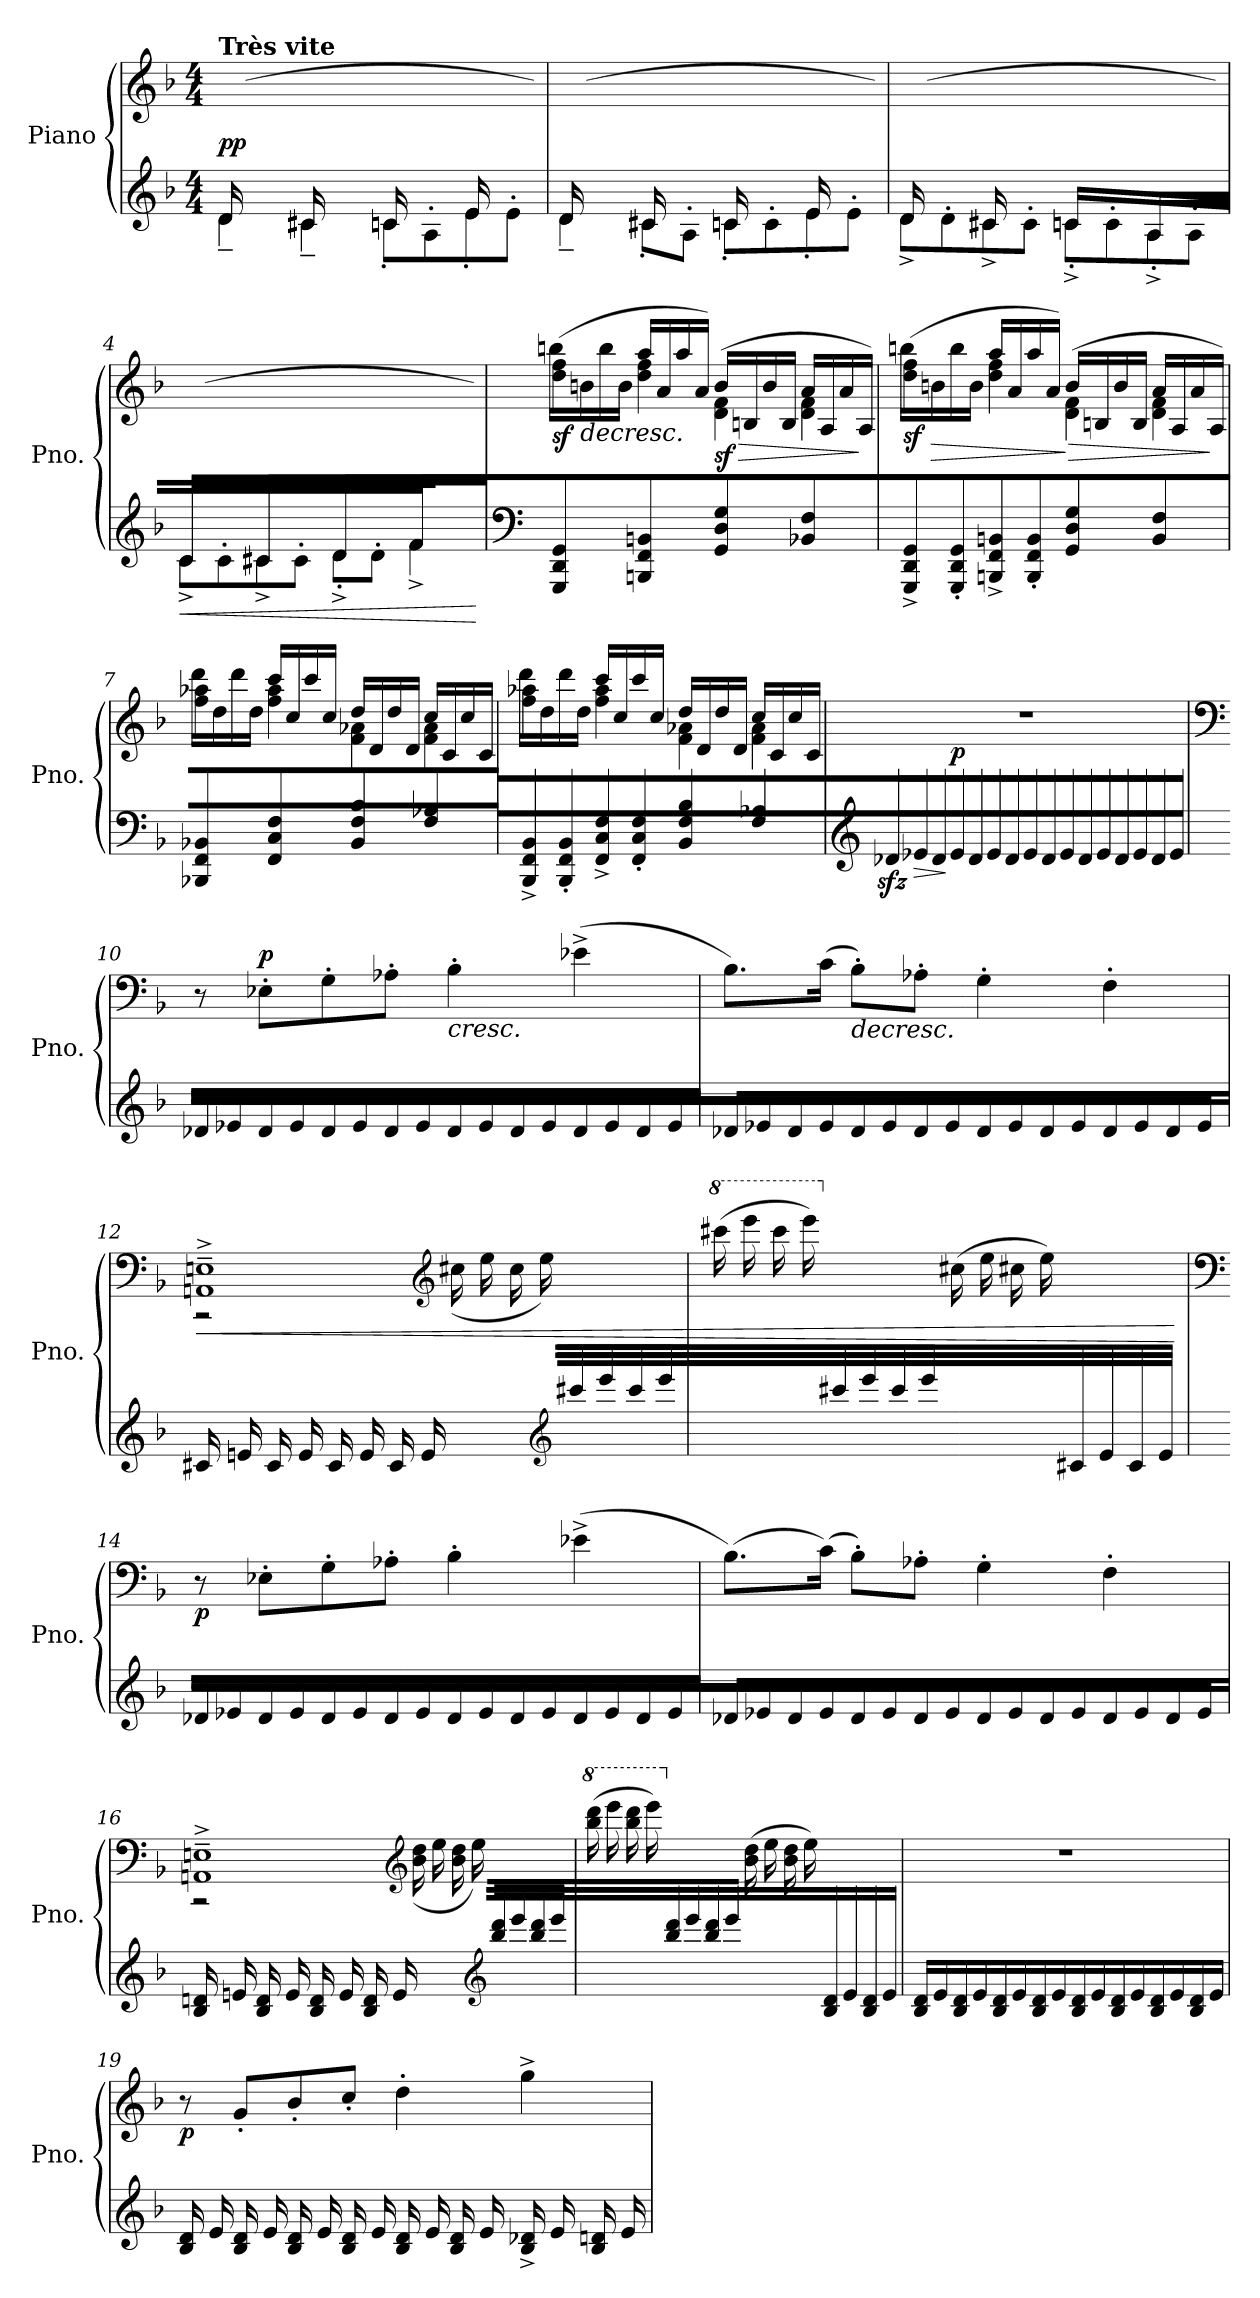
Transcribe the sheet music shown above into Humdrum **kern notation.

**kern	**kern	**dynam
*part1	*part1	*part1
*staff2	*staff1	*staff1/2
*I"Piano	*	*
*I'Pno.	*	*
*clefG2	*clefG2	*
*k[b-]	*k[b-]	*
*M4/4	*M4/4	*
=1	=1	=1
*^	*	*
!	!	!LO:TX:a:B:t=Très vite	!
!	!	!	!LO:DY:b
16d/LL	4d~<\	16ryy	pp
8.ryy	.	(>16f\	.
.	.	16a\	.
.	.	16f\JJ	.
16c#X/LL	4c#X~<\	16ryy	.
8.ryy	.	16f\	.
.	.	16a\	.
.	.	16f\JJ	.
16cn/LL	8cn'<\L	16ryy	.
8.ryy	.	16f\	.
.	8A'<\	16a\	.
.	.	16f\JJ	.
16e/LL	8e'<\	16ryy	.
8.ryy	.	16f\	.
.	8e'<\J	16a\	.
.	.	16f\JJ)	.
=2	=2	=2	=2
16d/LL	4d~<\	16ryy	.
8.ryy	.	(>16f\	.
.	.	16a\	.
.	.	16f\JJ	.
16c#X/LL	8c#X'<\L	16ryy	.
8.ryy	.	16f\	.
.	8A'<\J	16a\	.
.	.	16f\JJ	.
16cn/LL	8cn'<\L	16ryy	.
8.ryy	.	16f\	.
.	8c'<\	16a\	.
.	.	16f\JJ	.
16e/LL	8e'<\	16ryy	.
8.ryy	.	16f\	.
.	8e'<\J	16a\	.
.	.	16f\JJ)	.
!!LO:LB:g=z
=3	=3	=3	=3
16d/LL	8d^<\L	16ryy	.
8.ryy	.	(>16f\	.
.	8d'<\	16a\	.
.	.	16f\JJ	.
16c#X/LL	8c#X^<\	16ryy	.
8.ryy	.	16f\	.
.	8c#'<\J	16a\	.
.	.	16f\JJ	.
16cn/LL	8cn'<^<\L	16ryy	.
8.ryy	.	16f\	.
.	8c'<\	16a\	.
.	.	16f\JJ	.
16A/LL	8A'<^<\	16ryy	.
8.ryy	.	16f\	.
.	8A'<\J	16a\	.
.	.	16f\JJ)	.
=4	=4	=4	=4
!	!	!	!LO:HP:b=2
16c/LL	8c^<\L	16ryy	<
8.ryy	.	(>16f\	.
.	8c'<\	16a\	.
.	.	16f\JJ	.
16c#X/LL	8c#X^<\	16ryy	.
8.ryy	.	16f\	.
.	8c#'<\J	16a\	.
.	.	16f\JJ	.
16d/LL	8d'<^<\L	16ryy	.
8.ryy	.	16f\	.
.	8d'<\J	16a\	.
.	.	16f\JJ	.
16f/LL	4f^<\	16ryy	.
8.ryy	.	16f\	.
.	.	16a\	.
.	.	16f\JJ)	.
*v	*v	*	*
.	.	[
!!LO:LB:g=z
=5	=5	=5
*clefF4	*	*
*	*^	*
!	!	!	!LO:DY:b
4GGG/ 4DD/ 4GG/	(<4dd\ 4ff\	16bbn\LL	sf
!	!	!	!LO:HP:b
.	.	16bn\	>
.	.	16bb\	.
.	.	16b\JJ	.
4BBBn/ 4FF/ 4BBn/	4dd\ 4ff\	16aa/LL	.
.	.	16a/	.
.	.	16aa/	.
.	.	16a/JJ)	.
!	!	!	!LO:HP:b
!	!	!	!LO:DY:n=1:b
4GG/ 4D/ 4G/	(<4d\ 4f\	16b/LL	> sf
.	.	16Bn/	.
.	.	16b/	.
.	.	16B/JJ	.
4BB-X/ 4F/	4d\ 4f\	16a/LL	.
.	.	16A/	.
.	.	16a/	.
.	.	16A/JJ)	]
=6	=6	=6	=6
!	!	!	!LO:DY:b
8GGG/^ 8DD/^ 8GG/^L	(<4dd\ 4ff\	16bbn\LL	sf
!	!	!	!LO:HP:b
.	.	16bn\	>
8GGG/' 8DD/' 8GG/'	.	16bb\	.
.	.	16b\JJ	.
8BBBn/^ 8FF/^ 8BBn/^	4dd\ 4ff\	16aa/LL	.
.	.	16a/	.
8BBB/' 8FF/' 8BB/'J	.	16aa/	.
.	.	16a/JJ)	.
!	!	!	!LO:HP:n=1:b
4GG/ 4D/ 4G/	(<4d\ 4f\	16b/LL	] >
.	.	16Bn/	.
.	.	16b/	.
.	.	16B/JJ	.
4BB/ 4F/	4d\ 4f\	16a/LL	.
.	.	16A/	.
.	.	16a/	.
.	.	16A/JJ)	]
!!LO:LB:g=z	!!
=7	=7	=7	=7
4BBB-X/ 4FF/ 4BB-X/	4ff\ 4aa-X\	16ddd\LL	.
.	.	16dd\	.
.	.	16ddd\	.
.	.	16dd\JJ	.
4FF/ 4C/ 4F/	4ff\ 4aa-\	16ccc/LL	.
.	.	16cc/	.
.	.	16ccc/	.
.	.	16cc/JJ	.
4BB-\ 4F\ 4B-\	4f\ 4a-X\	16dd/LL	.
.	.	16d/	.
.	.	16dd/	.
.	.	16d/JJ	.
4F\ 4A-X\	4f\ 4a-\	16cc/LL	.
.	.	16c/	.
.	.	16cc/	.
.	.	16c/JJ	.
=8	=8	=8	=8
8BBB-/^ 8FF/^ 8BB-/^L	4ff\ 4aa-X\	16ddd\LL	.
.	.	16dd\	.
8BBB-/' 8FF/' 8BB-/'J	.	16ddd\	.
.	.	16dd\JJ	.
8FF/^ 8C/^ 8F/^L	4ff\ 4aa-\	16ccc/LL	.
.	.	16cc/	.
8FF/' 8C/' 8F/'J	.	16ccc/	.
.	.	16cc/JJ	.
4BB-\ 4F\ 4B-\	4f\ 4a-X\	16dd/LL	.
.	.	16d/	.
.	.	16dd/	.
.	.	16d/JJ	.
4F\ 4A-X\	4f\ 4a-\	16cc/LL	.
.	.	16c/	.
.	.	16cc/	.
.	.	16c/JJ	.
*	*v	*v	*
!!LO:PB:g=z
=9	=9	=9
*clefG2	*	*
16d-Xzz>/LL	1r	.
!	!	!LO:HP:b=2
16e-X/	.	>
16d-/	.	.
!	!	!LO:DY:n=1:a=2
16e-/	.	] p
16d-/	.	.
16e-/	.	.
16d-/	.	.
16e-/	.	.
16d-/	.	.
16e-/	.	.
16d-/	.	.
16e-/	.	.
16d-/	.	.
16e-/	.	.
16d-/	.	.
16e-/JJ	.	.
=10	=10	=10
*	*clefF4	*
16d-X/LL	8r	.
16e-X/	.	.
!	!	!LO:DY:a
16d-/	8E-X'\L	p
16e-/	.	.
16d-/	8G'\	.
16e-/	.	.
16d-/	8A-X'\J	.
16e-/	.	.
!	!	!LO:HP:b
16d-/	4B-'\	<
16e-/	.	.
16d-/	.	.
16e-/	.	.
16d-/	(>4e-X^\	.
16e-/	.	.
16d-/	.	.
16e-/JJ	.	.
.	.	]
!!LO:LB:g=z
=11	=11	=11
16d-X/LL	8.B-\L)	.
16e-X/	.	.
16d-/	.	.
16e-/	(>16c\Jk	.
!	!	!LO:HP:b
16d-/	8B-'\L)	>
16e-/	.	.
16d-/	8A-X'\J	.
16e-/	.	.
16d-/	4G'\	[
16e-/	.	.
16d-/	.	.
16e-/	.	.
16d-/	4F'\	.
16e-/	.	.
16d-/	.	.
16e-/	.	.
=12	=12	=12
*^	*	*
!	!	!	!LO:HP:b
*	*	*^	*
2.ryy	16c#X/	1AAn~>^> 1En~>^>	2r	<
.	16en/	.	.	.
.	16c#/	.	.	.
.	16e/	.	.	.
.	16c#/	.	.	.
.	16e/	.	.	.
.	16c#/	.	.	.
.	16e/JJ	.	.	.
*	*	*clefG2	*	*
.	2ryy	.	(>16cc#X\LL	.
.	.	.	16ee\	.
.	.	.	16cc#\	.
.	.	.	16ee\)	.
*clefG2	*	*	*	*
16ccc#X/	.	.	4ryy	.
16eee/	.	.	.	.
16ccc#/	.	.	.	.
16eee/JJ	.	.	.	.
*v	*v	*	*	*
*	*v	*v	*
.	.	]
!!LO:LB:g=z
=13	=13	=13
*^	*	*
*	*	*8va	*
4ryy	4ryy	(>16cccc#X\LL	.
.	.	16eeee\	.
.	.	16cccc#\	.
.	.	16eeee\)	.
*	*	*X8va	*
16ccc#/	2.ryy	4ryy	.
16eee/	.	.	.
16ccc#/	.	.	.
16eee/JJ	.	.	.
4ryy	.	(>16cc#X\LL	.
.	.	16ee\	.
.	.	16cc#X\	.
.	.	16ee\)	.
16c#X/	.	4ryy	.
16e/	.	.	.
16c#/	.	.	.
16e/JJ	.	.	.
*v	*v	*	*
.	.	[
=14	=14	=14
*	*clefF4	*
!	!	!LO:DY:b
16d-X/LL	8r	p
16e-X/	.	.
16d-/	8E-X'\L	.
16e-/	.	.
16d-/	8G'\	.
16e-/	.	.
16d-/	8A-X'\J	.
16e-/	.	.
16d-/	4B-'\	.
16e-/	.	.
16d-/	.	.
16e-/	.	.
16d-/	(>4e-X^\	.
16e-/	.	.
16d-/	.	.
16e-/JJ	.	.
!!LO:LB:g=z
=15	=15	=15
16d-X/LL	(>8.B-\L)	.
16e-X/	.	.
16d-/	.	.
16e-/	(>16c\Jk)	.
16d-/	8B-'\L)	.
16e-/	.	.
16d-/	8A-X'\J	.
16e-/	.	.
16d-/	4G'\	.
16e-/	.	.
16d-/	.	.
16e-/	.	.
16d-/	4F'\	.
16e-/	.	.
16d-/	.	.
16e-/	.	.
=16	=16	=16
*^	*^	*
2.ryy	16B-/ 16dn/	1AAn~>^> 1En~>^>	2r	.
.	16en/	.	.	.
.	16B-/ 16d/	.	.	.
.	16e/	.	.	.
.	16B-/ 16d/	.	.	.
.	16e/	.	.	.
.	16B-/ 16d/	.	.	.
.	16e/JJ	.	.	.
*	*	*clefG2	*	*
.	2ryy	.	(>16b-\ 16dd\LL	.
.	.	.	16ee\	.
.	.	.	16b-\ 16dd\	.
.	.	.	16ee\)	.
*clefG2	*	*	*	*
16bb-/ 16ddd/	.	.	4ryy	.
16eee/	.	.	.	.
16bb-/ 16ddd/	.	.	.	.
16eee/JJ	.	.	.	.
*	*	*v	*v	*
!!LO:LB:g=z
=17	=17	=17	=17
*	*	*8va	*
4ryy	4ryy	(>16bbb-\ 16dddd\LL	.
.	.	16eeee\	.
.	.	16bbb-\ 16dddd\	.
.	.	16eeee\)	.
*	*	*X8va	*
16bb-/ 16ddd/	2.ryy	4ryy	.
16eee/	.	.	.
16bb-/ 16ddd/	.	.	.
16eee/JJ	.	.	.
4ryy	.	(>16b-\ 16dd\LL	.
.	.	16ee\	.
.	.	16b-\ 16dd\	.
.	.	16ee\)	.
16B-/ 16d/	.	4ryy	.
16e/	.	.	.
16B-/ 16d/	.	.	.
16e/JJ	.	.	.
*v	*v	*	*
=18	=18	=18
16B-/ 16d/LL	1r	.
16e/	.	.
16B-/ 16d/	.	.
16e/	.	.
16B-/ 16d/	.	.
16e/	.	.
16B-/ 16d/	.	.
16e/	.	.
16B-/ 16d/	.	.
16e/	.	.
16B-/ 16d/	.	.
16e/	.	.
16B-/ 16d/	.	.
16e/	.	.
16B-/ 16d/	.	.
16e/JJ	.	.
!!LO:PB:g=z
=19	=19	=19
!	!	!LO:DY:b
16B-/ 16d/LL	8r	p
16e/	.	.
16B-/ 16d/	8g'/L	.
16e/	.	.
16B-/ 16d/	8b-'/	.
16e/	.	.
16B-/ 16d/	8cc'/J	.
16e/	.	.
16B-/ 16d/	4dd'\	.
16e/	.	.
16B-/ 16d/	.	.
16e/	.	.
16B-/^> 16d-X/^>	4gg^\	.
16e/	.	.
16B-/ 16dn/	.	.
16e/	.	.
=	=	=
*-	*-	*-
